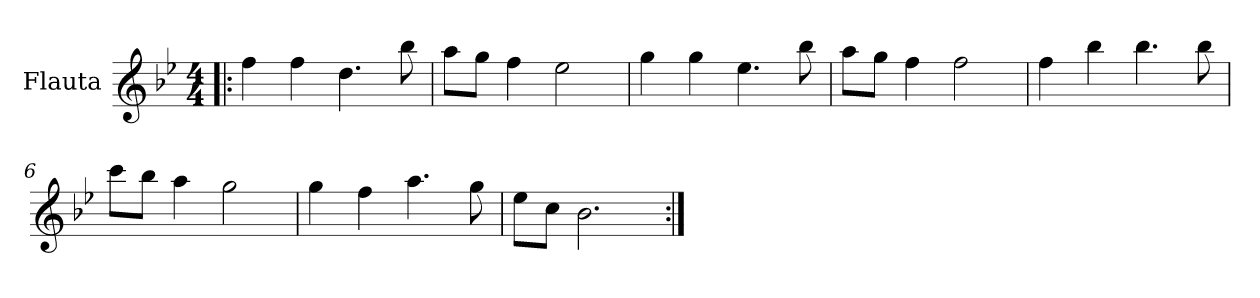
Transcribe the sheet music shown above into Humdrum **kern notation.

**kern
*part1
*staff1
*I"Flauta
*I'Fl.
*clefG2
*k[b-e-]
*M4/4
=1!|:
4ff\
4ff\
4.dd\
8bb-\
=2
8aa\L
8gg\J
4ff\
2ee-\
=3
4gg\
4gg\
4.ee-\
8bb-\
=4
8aa\L
8gg\J
4ff\
2ff\
=5
4ff\
4bb-\
4.bb-\
8bb-\
=6
8ccc\L
8bb-\J
4aa\
2gg\
!!LO:LB:g=z
=7
4gg\
4ff\
4.aa\
8gg\
=8
8ee-\L
8cc\J
2.b-\
=:|!
*-
